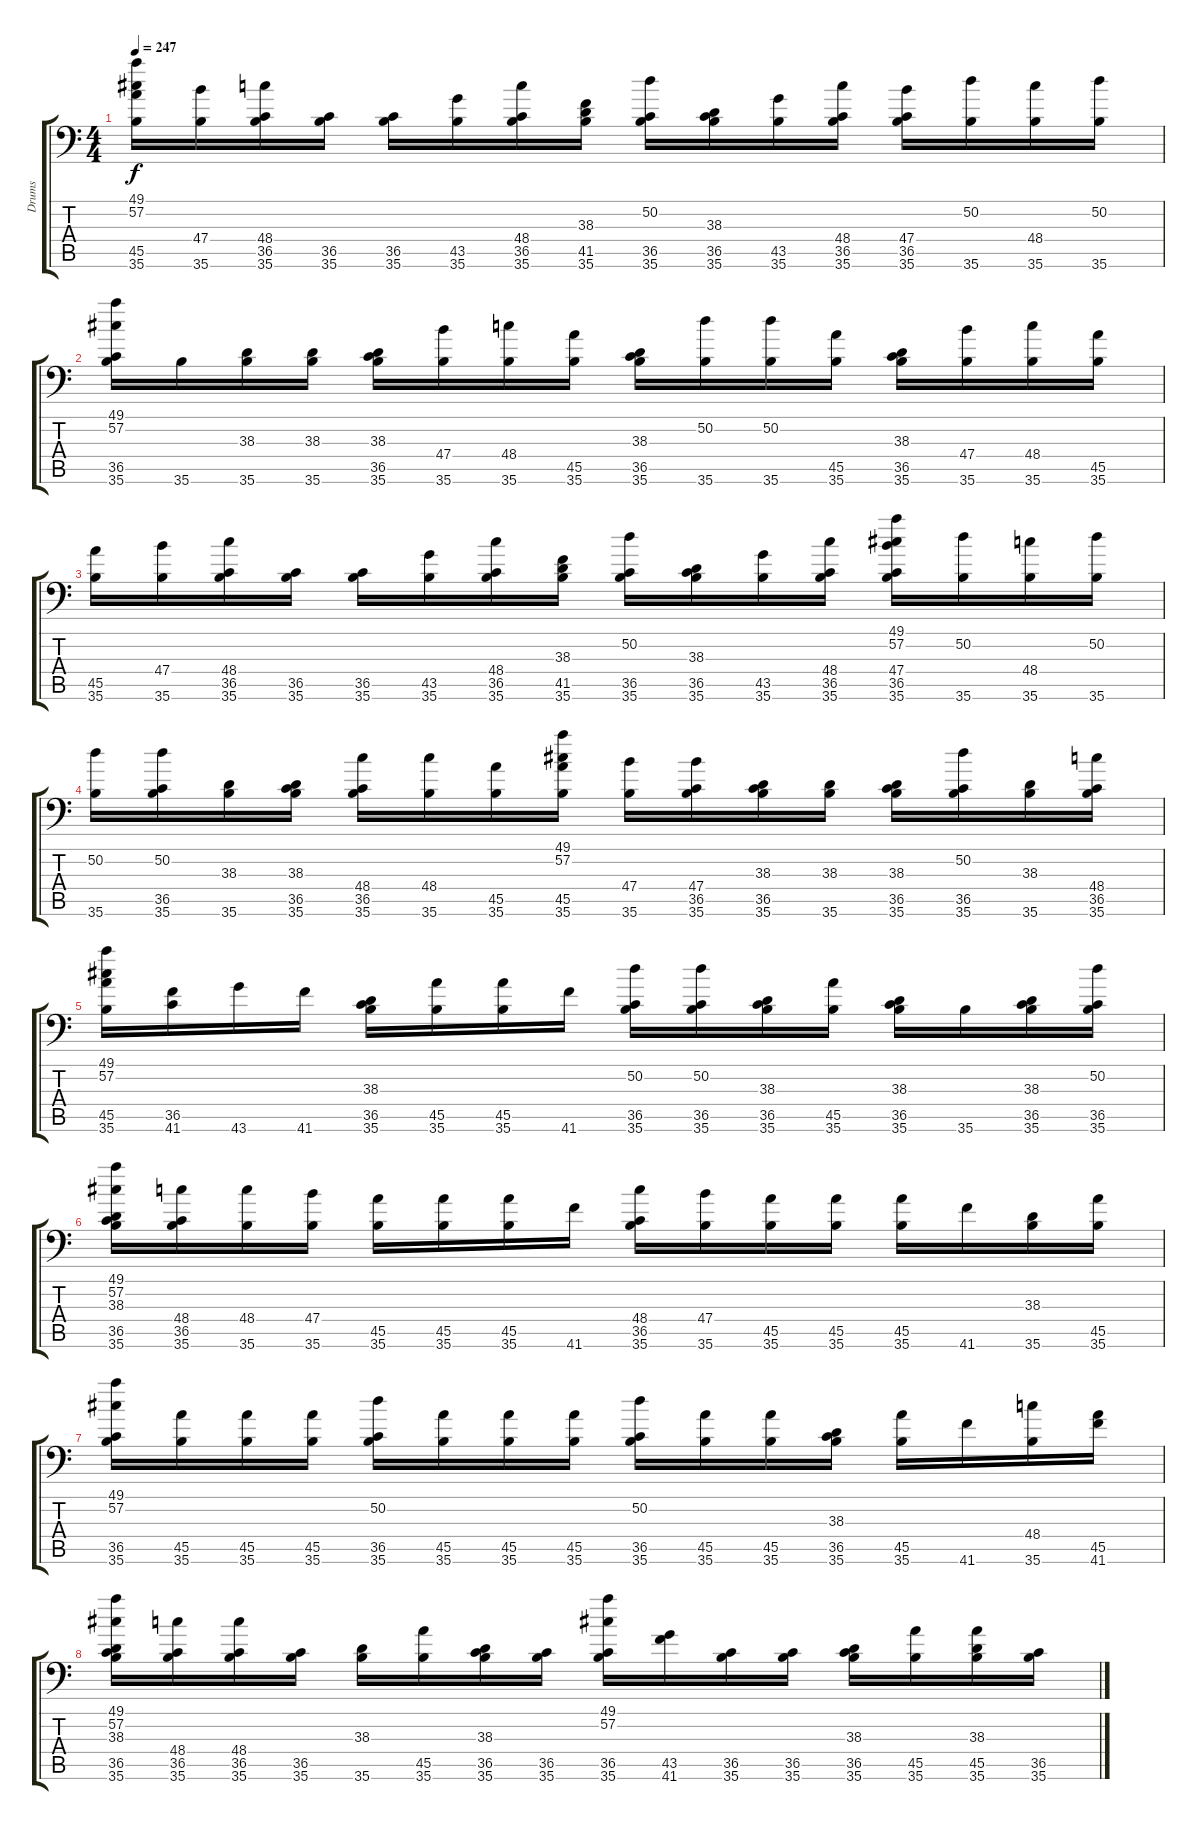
\track ("Drums" "Drums") {instrument acousticgrandpiano}
\staff {score tabs}
\tuning (C-1 C-1 C-1 C-1 C-1 C-1) {hide}
\ts (4 4)
\tempo 247
\clef f4
\ks c
(49.1 57.2 45.5 35.6).16{dy f} (47.4 35.6).16 (48.4 36.5 35.6).16 (36.5 35.6).16 (36.5 35.6).16 (43.5 35.6).16 (48.4 36.5 35.6).16 (38.3 41.5 35.6).16 (50.2 36.5 35.6).16 (38.3 36.5 35.6).16 (43.5 35.6).16 (48.4 36.5 35.6).16 (47.4 36.5 35.6).16 (50.2 35.6).16 (48.4 35.6).16 (50.2 35.6).16 |
(49.1 57.2 36.5 35.6).16 35.6.16 (38.3 35.6).16 (38.3 35.6).16 (38.3 36.5 35.6).16 (47.4 35.6).16 (48.4 35.6).16 (45.5 35.6).16 (38.3 36.5 35.6).16 (50.2 35.6).16 (50.2 35.6).16 (45.5 35.6).16 (38.3 36.5 35.6).16 (47.4 35.6).16 (48.4 35.6).16 (45.5 35.6).16 |
(45.5 35.6).16 (47.4 35.6).16 (48.4 36.5 35.6).16 (36.5 35.6).16 (36.5 35.6).16 (43.5 35.6).16 (48.4 36.5 35.6).16 (38.3 41.5 35.6).16 (50.2 36.5 35.6).16 (38.3 36.5 35.6).16 (43.5 35.6).16 (48.4 36.5 35.6).16 (49.1 57.2 47.4 36.5 35.6).16 (50.2 35.6).16 (48.4 35.6).16 (50.2 35.6).16 |
(50.2 35.6).16 (50.2 36.5 35.6).16 (38.3 35.6).16 (38.3 36.5 35.6).16 (48.4 36.5 35.6).16 (48.4 35.6).16 (45.5 35.6).16 (49.1 57.2 45.5 35.6).16 (47.4 35.6).16 (47.4 36.5 35.6).16 (38.3 36.5 35.6).16 (38.3 35.6).16 (38.3 36.5 35.6).16 (50.2 36.5 35.6).16 (38.3 35.6).16 (48.4 36.5 35.6).16 |
(49.1 57.2 45.5 35.6).16 (36.5 41.6).16 43.6.16 41.6.16 (38.3 36.5 35.6).16 (45.5 35.6).16 (45.5 35.6).16 41.6.16 (50.2 36.5 35.6).16 (50.2 36.5 35.6).16 (38.3 36.5 35.6).16 (45.5 35.6).16 (38.3 36.5 35.6).16 35.6.16 (38.3 36.5 35.6).16 (50.2 36.5 35.6).16 |
(49.1 57.2 38.3 36.5 35.6).16 (48.4 36.5 35.6).16 (48.4 35.6).16 (47.4 35.6).16 (45.5 35.6).16 (45.5 35.6).16 (45.5 35.6).16 41.6.16 (48.4 36.5 35.6).16 (47.4 35.6).16 (45.5 35.6).16 (45.5 35.6).16 (45.5 35.6).16 41.6.16 (38.3 35.6).16 (45.5 35.6).16 |
(49.1 57.2 36.5 35.6).16 (45.5 35.6).16 (45.5 35.6).16 (45.5 35.6).16 (50.2 36.5 35.6).16 (45.5 35.6).16 (45.5 35.6).16 (45.5 35.6).16 (50.2 36.5 35.6).16 (45.5 35.6).16 (45.5 35.6).16 (38.3 36.5 35.6).16 (45.5 35.6).16 41.6.16 (48.4 35.6).16 (45.5 41.6).16 |
(49.1 57.2 38.3 36.5 35.6).16 (48.4 36.5 35.6).16 (48.4 36.5 35.6).16 (36.5 35.6).16 (38.3 35.6).16 (45.5 35.6).16 (38.3 36.5 35.6).16 (36.5 35.6).16 (49.1 57.2 36.5 35.6).16 (43.5 41.6).16 (36.5 35.6).16 (36.5 35.6).16 (38.3 36.5 35.6).16 (45.5 35.6).16 (38.3 45.5 35.6).16 (36.5 35.6).16
